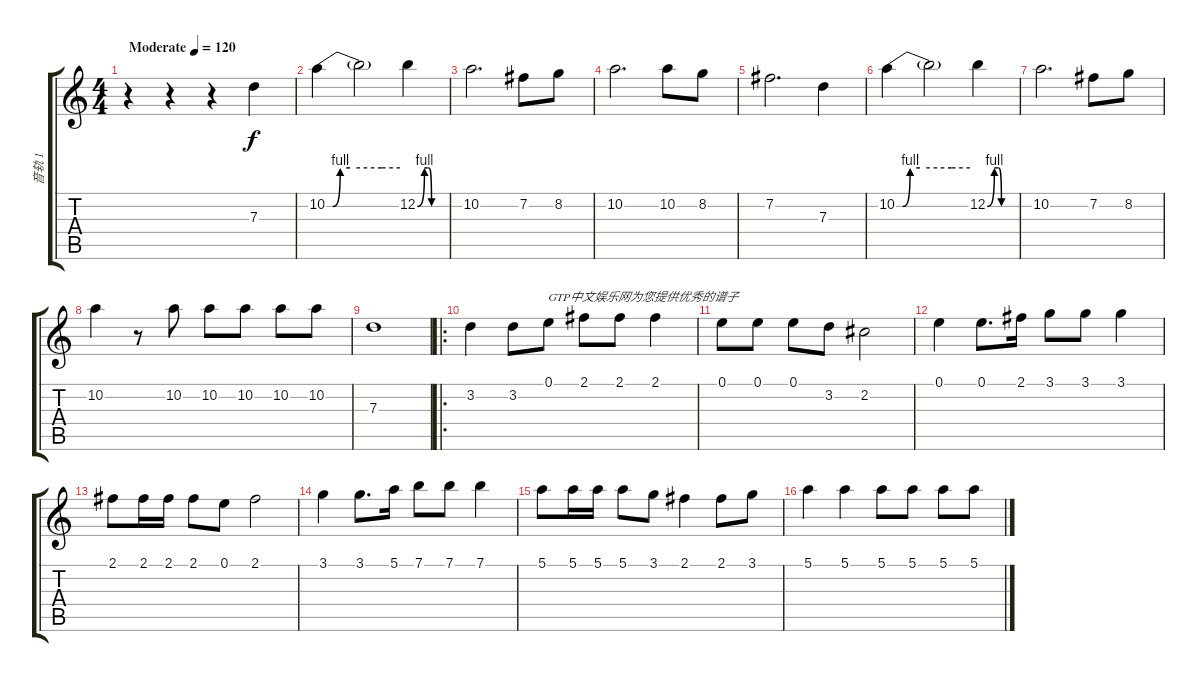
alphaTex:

\track ("音轨 1" "音轨 1") {instrument acousticguitarsteel}
\staff {score tabs}
\tuning (E4 B3 G3 D3 A2 E2) {hide}
\ts (4 4)
\tempo (120 "Moderate")
\clef g2
\ks c
r.4{txt " " dy f instrument acousticguitarsteel} r.4 r.4 7.3.4 |
10.2{be (custom 0 0 5 0 11 4 19 4 39 4 45 4 60 4)}.4 10.2{t}.2 12.2{be (custom 0 0 15 4 21 4 24 4 30 0 60 0)}.4 |
10.2.2{d} 7.2.8 8.2.8 |
10.2.2{d} 10.2.8 8.2.8 |
7.2.2{d} 7.3.4 |
10.2{be (custom 0 0 5 0 11 4 19 4 39 4 45 4 60 4)}.4 10.2{t}.2 12.2{be (custom 0 0 15 4 21 4 24 4 30 0 60 0)}.4 |
10.2.2{d} 7.2.8 8.2.8 |
10.2.4 r.8 10.2.8 10.2.8 10.2.8 10.2.8 10.2.8 |
7.3.1 |
\ro
3.2.4 3.2.8 0.1.8{txt "GTP中文娱乐网为您提供优秀的谱子"} 2.1.8 2.1.8 2.1.4 |
0.1.8 0.1.8 0.1.8 3.2.8 2.2.2 |
0.1.4 0.1.8{d} 2.1.16 3.1.8 3.1.8 3.1.4 |
2.1.8 2.1.16 2.1.16 2.1.8 0.1.8 2.1.2 |
3.1.4 3.1.8{d} 5.1.16 7.1.8 7.1.8 7.1.4 |
5.1.8 5.1.16 5.1.16 5.1.8 3.1.8 2.1.4 2.1.8 3.1.8 |
5.1.4 5.1.4 5.1.8 5.1.8 5.1.8 5.1.8
